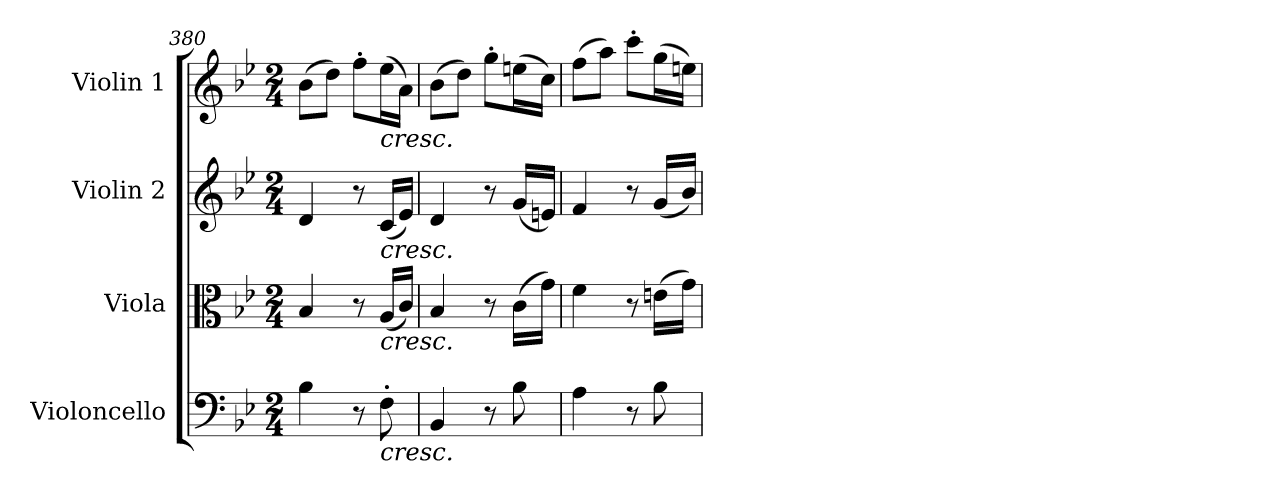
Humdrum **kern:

**kern	**kern	**kern	**kern
*part4	*part3	*part2	*part1
*staff4	*staff3	*staff2	*staff1
*I"Violoncello	*I"Viola	*I"Violin 2	*I"Violin 1
*I'Vc	*I'Vla	*I'Vln	*I'Vln
*clefF4	*clefC3	*clefG2	*clefG2
*k[b-e-]	*k[b-e-]	*k[b-e-]	*k[b-e-]
*M2/4	*M2/4	*M2/4	*M2/4
=380	=380	=380	=380
4B-\	4B-/	4d/	(>8b-\L
.	.	.	8dd\J)
8r	8r	8r	8ff'\L
!	!	!	!LO:TX:b:i:t=cresc.
!	!	!LO:TX:b:i:t=cresc.	!
!	!LO:TX:b:i:t=cresc.	!	!
!LO:TX:b:i:t=cresc.	!	!	!
8F'\	(<16A/LL	(<16c/LL	(>16ee-\L
.	16c/JJ)	16e-/JJ)	16a\JJ)
=381	=381	=381	=381
4BB-/	4B-/	4d/	(>8b-\L
.	.	.	8dd\J)
8r	8r	8r	8gg'\L
8B-\	(>16c\LL	(<16g/LL	(>16een\L
.	16g\JJ)	16en/JJ)	16cc\JJ)
=382	=382	=382	=382
4A\	4f\	4f/	(>8ff\L
.	.	.	8aa\J)
8r	8r	8r	8ccc'\L
8B-\	(>16en\LL	(<16g/LL	(>16gg\L
.	16g\JJ)	16b-/JJ)	16een\JJ)
=	=	=	=
*-	*-	*-	*-
